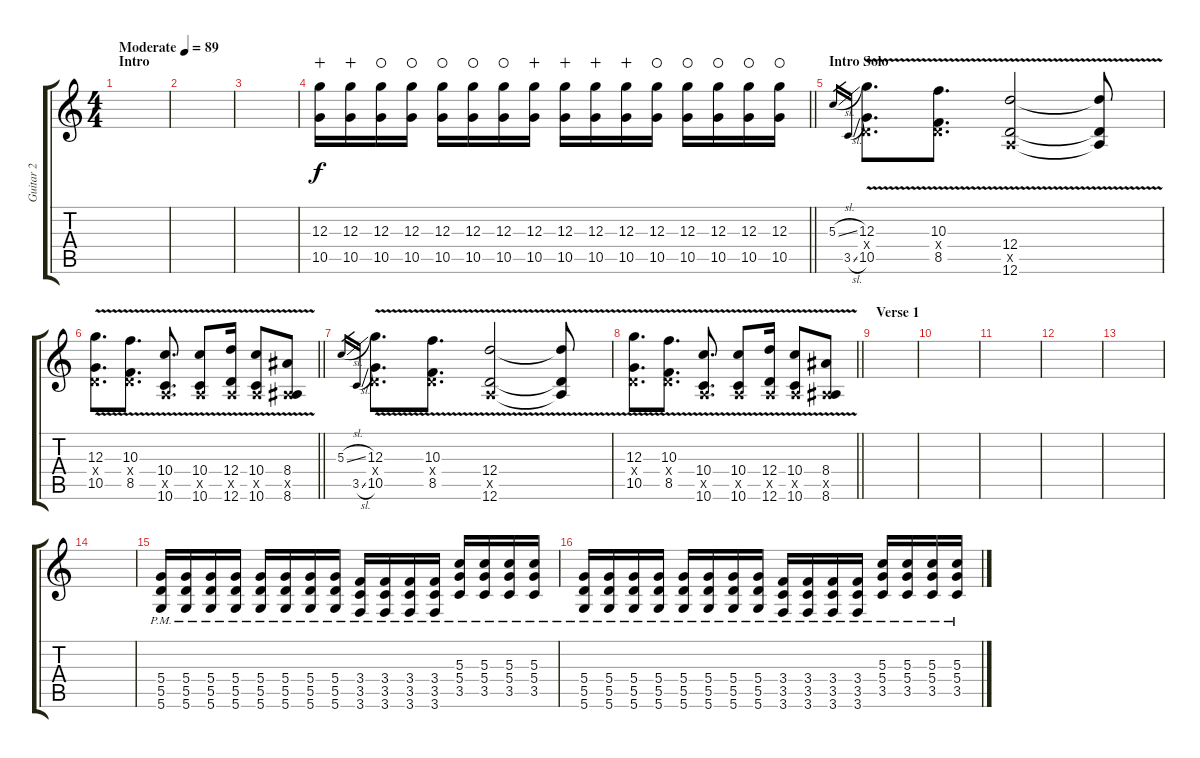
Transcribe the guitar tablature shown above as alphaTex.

\track ("Guitar 2" "Guitar 2") {instrument distortionguitar}
\staff {score tabs}
\tuning (E4 B3 G3 D3 A2 D2) {hide}
\ts (4 4)
\section ("" "Intro")
\tempo (89 "Moderate")
\clef g2
\ks c
|
|
|
\barLineRight lightlight
(12.3 10.5).16{volume 15 wahc} (12.3 10.5).16{wahc} (12.3 10.5).16{waho} (12.3 10.5).16{waho} (12.3 10.5).16{waho} (12.3 10.5).16{waho} (12.3 10.5).16{waho} (12.3 10.5).16{wahc} (12.3 10.5).16{wahc} (12.3 10.5).16{wahc} (12.3 10.5).16{wahc} (12.3 10.5).16{waho} (12.3 10.5).16{waho} (12.3 10.5).16{waho} (12.3 10.5).16{waho} (12.3 10.5).16{waho} |
\section ("" "Intro Solo")
5.3{sl}.16{gr} 3.5{sl}.16{gr} (12.3{v} 0.4{x} 10.5{v}).8{d} (10.3{v} 0.4{x} 8.5{v}).8{d} (12.4{v} 0.5{x} 12.6{v}).2 (12.4{t} 0.5{t} 12.6{t}).8 |
\barLineRight lightlight
(12.3{v} 0.4{x} 10.5{v}).8{d} (10.3{v} 0.4{x} 8.5{v}).8{d} (10.4{v} 0.5{x} 10.6{v}).8{d} (10.4{v} 0.5{x} 10.6).8 (12.4{v} 0.5{x} 12.6{v}).16 (10.4{v} 0.5{x} 10.6{v}).8 (8.4{v} 0.5{x} 8.6).8 |
5.3{sl}.16{gr} 3.5{sl}.16{gr} (12.3{v} 0.4{x} 10.5{v}).8{d} (10.3{v} 0.4{x} 8.5{v}).8{d} (12.4{v} 0.5{x} 12.6{v}).2 (12.4{t} 0.5{t} 12.6{t}).8 |
\barLineRight lightlight
(12.3{v} 0.4{x} 10.5{v}).8{d} (10.3{v} 0.4{x} 8.5{v}).8{d} (10.4{v} 0.5{x} 10.6{v}).8{d} (10.4{v} 0.5{x} 10.6).8 (12.4{v} 0.5{x} 12.6{v}).16 (10.4{v} 0.5{x} 10.6{v}).8 (8.4{v} 0.5{x} 8.6).8 |
\section ("" "Verse 1")
|
|
|
|
|
|
(5.4{pm} 5.5{pm} 5.6{pm}).16{volume 9} (5.4{pm} 5.5{pm} 5.6{pm}).16 (5.4{pm} 5.5{pm} 5.6{pm}).16 (5.4{pm} 5.5{pm} 5.6{pm}).16 (5.4{pm} 5.5{pm} 5.6{pm}).16 (5.4{pm} 5.5{pm} 5.6{pm}).16 (5.4{pm} 5.5{pm} 5.6{pm}).16 (5.4{pm} 5.5{pm} 5.6{pm}).16 (3.4{pm} 3.5{pm} 3.6{pm}).16 (3.4{pm} 3.5{pm} 3.6{pm}).16 (3.4{pm} 3.5{pm} 3.6{pm}).16 (3.4{pm} 3.5{pm} 3.6{pm}).16 (5.3{pm} 5.4{pm} 3.5{pm}).16 (5.3{pm} 5.4{pm} 3.5{pm}).16 (5.3{pm} 5.4{pm} 3.5{pm}).16 (5.3{pm} 5.4{pm} 3.5{pm}).16 |
(5.4{pm} 5.5{pm} 5.6{pm}).16 (5.4{pm} 5.5{pm} 5.6{pm}).16 (5.4{pm} 5.5{pm} 5.6{pm}).16 (5.4{pm} 5.5{pm} 5.6{pm}).16 (5.4{pm} 5.5{pm} 5.6{pm}).16 (5.4{pm} 5.5{pm} 5.6{pm}).16 (5.4{pm} 5.5{pm} 5.6{pm}).16 (5.4{pm} 5.5{pm} 5.6{pm}).16 (3.4{pm} 3.5{pm} 3.6{pm}).16 (3.4{pm} 3.5{pm} 3.6{pm}).16 (3.4{pm} 3.5{pm} 3.6{pm}).16 (3.4{pm} 3.5{pm} 3.6{pm}).16 (5.3{pm} 5.4{pm} 3.5{pm}).16 (5.3{pm} 5.4{pm} 3.5{pm}).16 (5.3{pm} 5.4{pm} 3.5{pm}).16 (5.3{pm} 5.4{pm} 3.5{pm}).16
